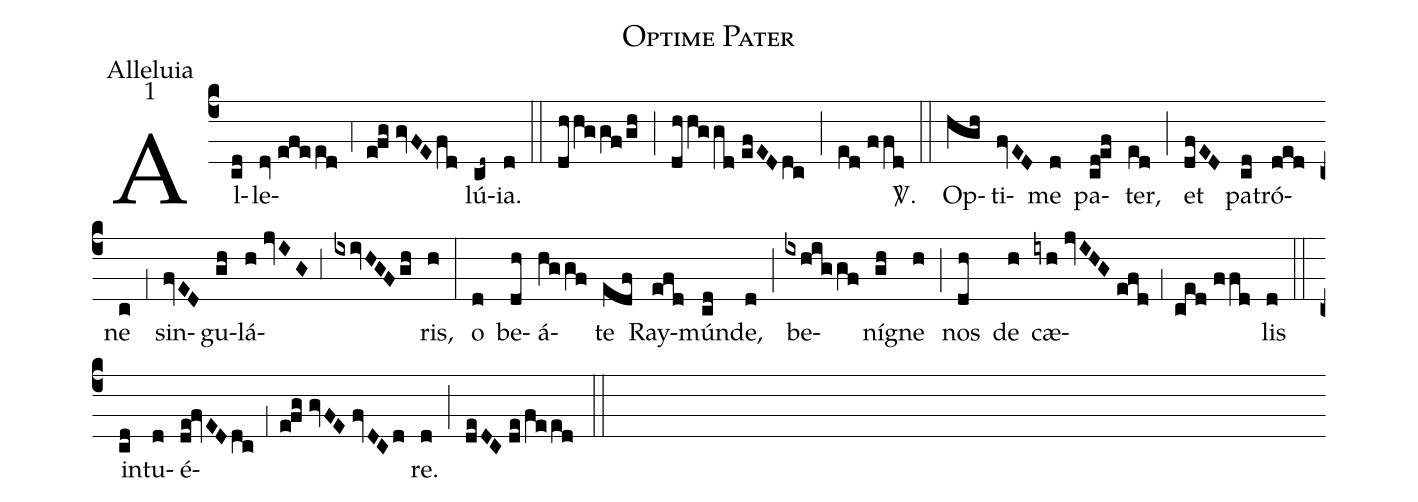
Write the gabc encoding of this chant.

name:Optime Pater;
office-part:Alleluia;
mode:1;
%%
(c4) Al(cd)le(dv//efeed;4e!fg//gvFE/fd)lú(cd~)ia.(d) (::) (dhhggf/gh) (;) (dhhggd//efED/dc) (;) (ed//ffd) <sp>V/</sp>.(::) Op(hgh)ti(fvED)me(d) pa(cd!ef)ter,(ed) (;) et(dfED) pa(cd)tró(ded)ne(c) (;1) sin(fvED)gu(gh)lá(h//jvIG;3ixivHGF/gh)ris,(h) (:) o(d) be(dh)á(hggf)te(edf) Ray(efd)mún(cd)de,(d) (;) be(ixhiggf)ní(gh)gne(h) (;) nos(dh) de(h) cæ(iyh//jvIHG//efd;1ced//ffd)lis(d) (::) in(cd)tu(d)é(de!fvEDdc;1e!fg//gvFE//fvDCd)re.(d) (;) (deDC//de/feed) (::)
